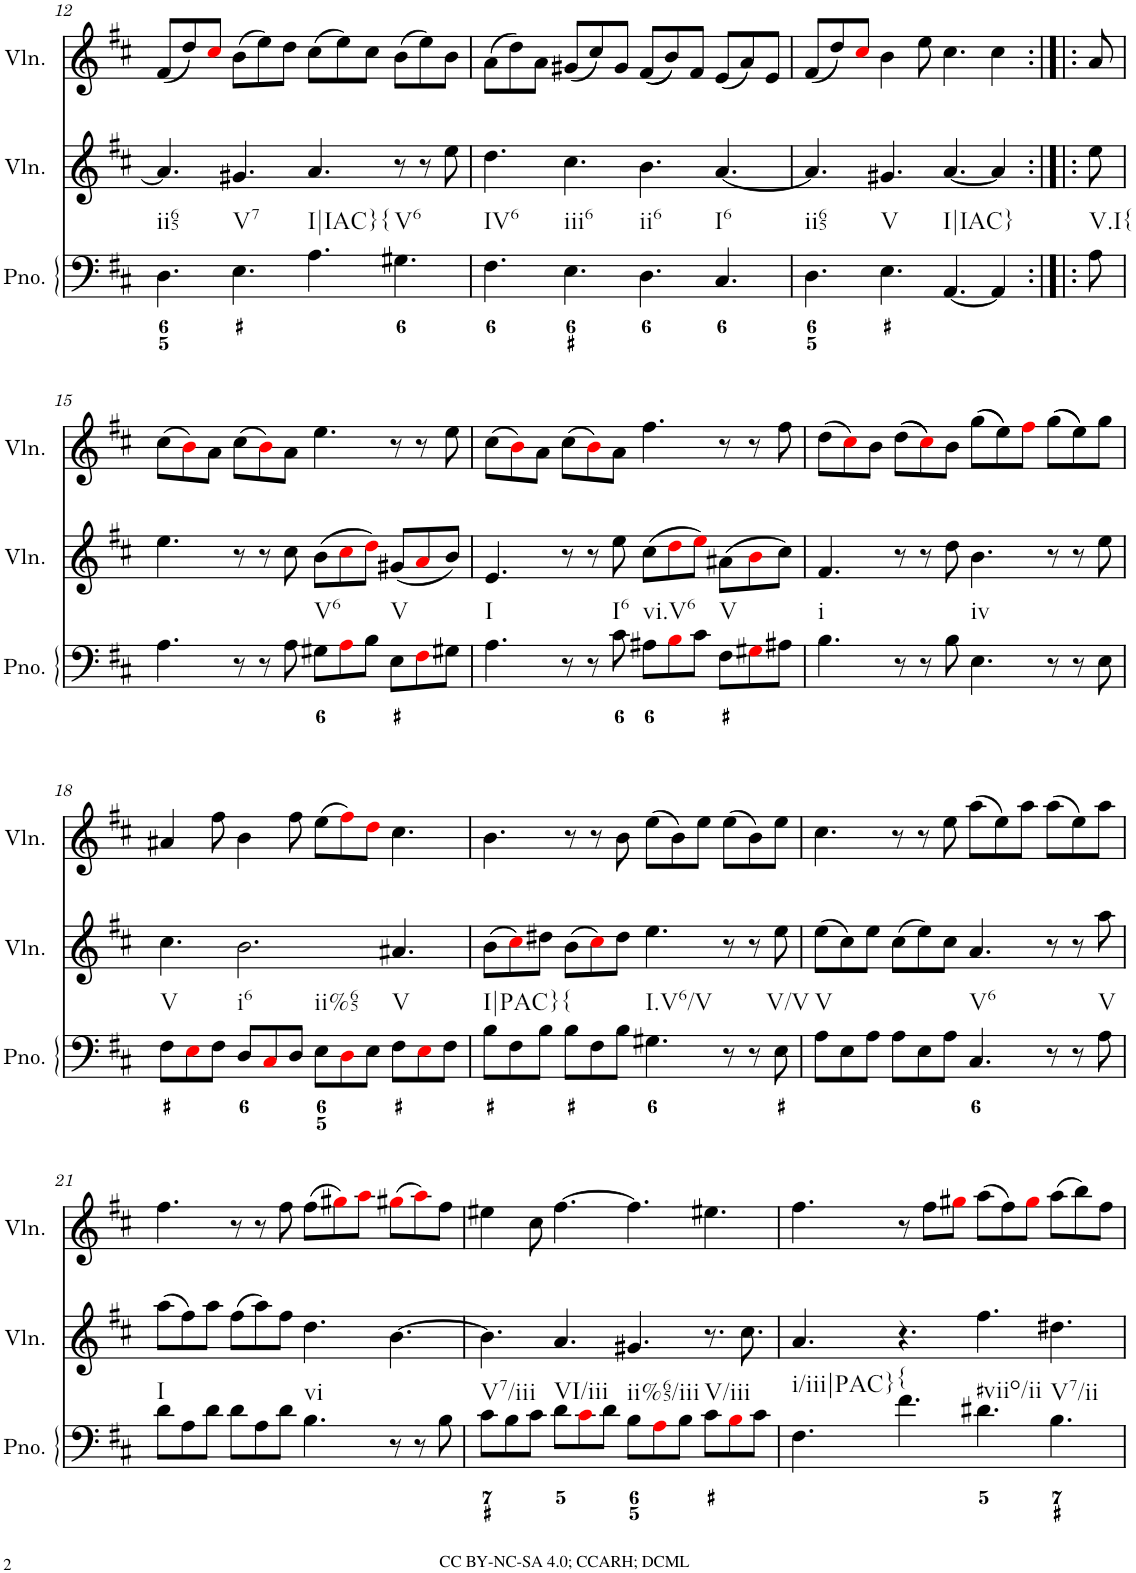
**kern	**kern	**kern
*part3	*part2	*part1
*staff3	*staff2	*staff1
*I"Piano	*I"Violin	*I"Violin
*I'Pno.	*I'Vln.	*I'Vln.
!!LO:PB:g=z
*clefF4	*clefG2	*clefG2
*k[f#c#]	*k[f#c#]	*k[f#c#]
*M12/8	*M12/8	*M12/8
=12	=12	=12
!LO:TX:b:t=ii65	!	!
4.D\	4.a/]	(8f#/L
.	.	8dd/)
.	.	8cc#i/J
!LO:TX:b:t=V7	!	!
4.E\	4.g#X/	(8b\L
.	.	8ee\)
.	.	8dd\J
!LO:TX:b:t=I|IAC}{	!	!
4.A\	4.a/	(8cc#\L
.	.	8ee\)
.	.	8cc#\J
!LO:TX:b:t=V6	!	!
4.G#X\	8r	(8b\L
.	8r	8ee\)
.	8ee\	8b\J
=13	=13	=13
!LO:TX:b:t=IV6	!	!
4.F#\	4.dd\	(8a\L
.	.	8dd\)
.	.	8a\J
!LO:TX:b:t=iii6	!	!
4.E\	4.cc#\	(8g#X/L
.	.	8cc#/)
.	.	8g#/J
!LO:TX:b:t=ii6	!	!
4.D\	4.b\	((8f#/L
.	.	8b/))
.	.	8f#/J
!LO:TX:b:t=I6	!	!
4.C#/	[4.a/	(8e/L
.	.	8a/)
.	.	8e/J
=14	=14	=14
!LO:TX:b:t=ii65	!	!
4.D\	4.a/]	(8f#/L
.	.	8dd/)
.	.	8cc#i/J
!LO:TX:b:t=V	!	!
4.E\	4.g#X/	4b\
.	.	8ee\
!LO:TX:b:t=I|IAC}	!	!
[4.AA/	[4.a/	4.cc#\
4AA/]	4a/]	4cc#\
=14X1:|!|:	=14X1:|!|:	=14X1:|!|:
!LO:TX:b:t=V.I{	!	!
8A\	8ee\	8a/
!!LO:LB:g=z
=15	=15	=15
4.A\	4.ee\	(8cc#\L
.	.	8bi\)
.	.	8a\J
8r	8r	(8cc#\L
8r	8r	8bi\)
8A\	8cc#\	8a\J
!LO:TX:b:t=V6	!	!
8G#X\L	(8b\L	4.ee\
8Ai\	8cc#i\	.
8B\J	8ddi\J)	.
!LO:TX:b:t=V	!	!
8E\L	(8g#X/L	8r
8F#i\	8ai/	8r
8G#X\J	8b/J)	8ee\
=16	=16	=16
!LO:TX:b:t=I	!	!
4.A\	4.e/	(8cc#\L
.	.	8bi\)
.	.	8a\J
8r	8r	(8cc#\L
8r	8r	8bi\)
!LO:TX:b:t=I6	!	!
8c#\	8ee\	8a\J
!LO:TX:b:t=vi.V6	!	!
8A#X\L	(8cc#\L	4.ff#\
8Bi\	8ddi\	.
8c#\J	8eei\J)	.
!LO:TX:b:t=V	!	!
8F#\L	(8a#X\L	8r
8G#Xi\	8bi\	8r
8A#X\J	8cc#\J)	8ff#\
=17	=17	=17
!LO:TX:b:t=i	!	!
4.B\	4.f#/	(8dd\L
.	.	8cc#i\)
.	.	8b\J
8r	8r	((8dd\L
8r	8r	8cc#i\))
8B\	8dd\	8b\J
!LO:TX:b:t=iv	!	!
4.E\	4.b\	((8gg\L
.	.	8ee\))
.	.	8ff#i\J
8r	8r	((8gg\L
8r	8r	8ee\))
8E\	8ee\	8gg\J
!!LO:LB:g=z
=18	=18	=18
!LO:TX:b:t=V	!	!
8F#\L	4.cc#\	4a#X/
8Ei\	.	.
8F#\J	.	8ff#\
!LO:TX:b:t=i6	!	!
8D/L	2.b\	4b\
8C#i/	.	.
8D/J	.	8ff#\
!LO:TX:b:t=ii%65	!	!
8E\L	.	(8ee\L
8Di\	.	8ff#i\)
8E\J	.	8ddi\J
!LO:TX:b:t=V	!	!
8F#\L	4.a#X/	4.cc#\
8Ei\	.	.
8F#\J	.	.
=19	=19	=19
!LO:TX:b:t=I|PAC}{	!	!
8B\L	(8b\L	4.b\
8F#\	8cc#i\)	.
8B\J	8dd#X\J	.
8B\L	(8b\L	8r
8F#\	8cc#i\)	8r
8B\J	8dd#\J	8b\
!LO:TX:b:t=I.V6/V	!	!
4.G#X\	4.ee\	(8ee\L
.	.	8b\)
.	.	8ee\J
8r	8r	(8ee\L
8r	8r	8b\)
!LO:TX:b:t=V/V	!	!
8E\	8ee\	8ee\J
=20	=20	=20
!LO:TX:b:t=V	!	!
8A\L	(8ee\L	4.cc#\
8E\	8cc#\)	.
8A\J	8ee\J	.
8A\L	(8cc#\L	8r
8E\	8ee\)	8r
8A\J	8cc#\J	8ee\
!LO:TX:b:t=V6	!	!
4.C#/	4.a/	(8aa\L
.	.	8ee\)
.	.	8aa\J
8r	8r	(8aa\L
8r	8r	8ee\)
!LO:TX:b:t=V	!	!
8A\	8aa\	8aa\J
!!LO:LB:g=z
=21	=21	=21
!LO:TX:b:t=I	!	!
8d\L	(8aa\L	4.ff#\
8A\	8ff#\)	.
8d\J	8aa\J	.
8d\L	(8ff#\L	8r
8A\	8aa\)	8r
8d\J	8ff#\J	8ff#\
!LO:TX:b:t=vi	!	!
4.B\	4.dd\	(8ff#\L
.	.	8gg#Xi\)
.	.	8aai\J
8r	[4.b\	(8gg#Xi\L
8r	.	8aai\)
8B\	.	8ff#\J
=22	=22	=22
!LO:TX:b:t=V7/iii	!	!
8c#\L	4.b\]	4ee#X\
8B\	.	.
8c#\J	.	8cc#\
!LO:TX:b:t=VI/iii	!	!
8d\L	4.a/	[4.ff#\
8c#i\	.	.
8d\J	.	.
!LO:TX:b:t=ii%65/iii	!	!
8B\L	4.g#X/	4.ff#\]
8Ai\	.	.
8B\J	.	.
!LO:TX:b:t=V/iii	!	!
8c#\L	8.r	4.ee#X\
8Bi\	.	.
.	8.cc#\	.
8c#\J	.	.
=23	=23	=23
!LO:TX:b:t=i/iii|PAC}	!	!
4.F#\	4.a/	4.ff#\
!LO:TX:b:t={	!	!
4.f#\	4.r	8r
.	.	8ff#\L
.	.	8gg#Xi\J
!LO:TX:b:t=#viio/ii	!	!
4.d#X\	4.ff#\	(8aa\L
.	.	8ff#\)
.	.	8gg#i\J
!LO:TX:b:t=V7/ii	!	!
4.B\	4.dd#X\	(8aa\L
.	.	8bb\)
.	.	8ff#\J
=	=	=
*-	*-	*-
